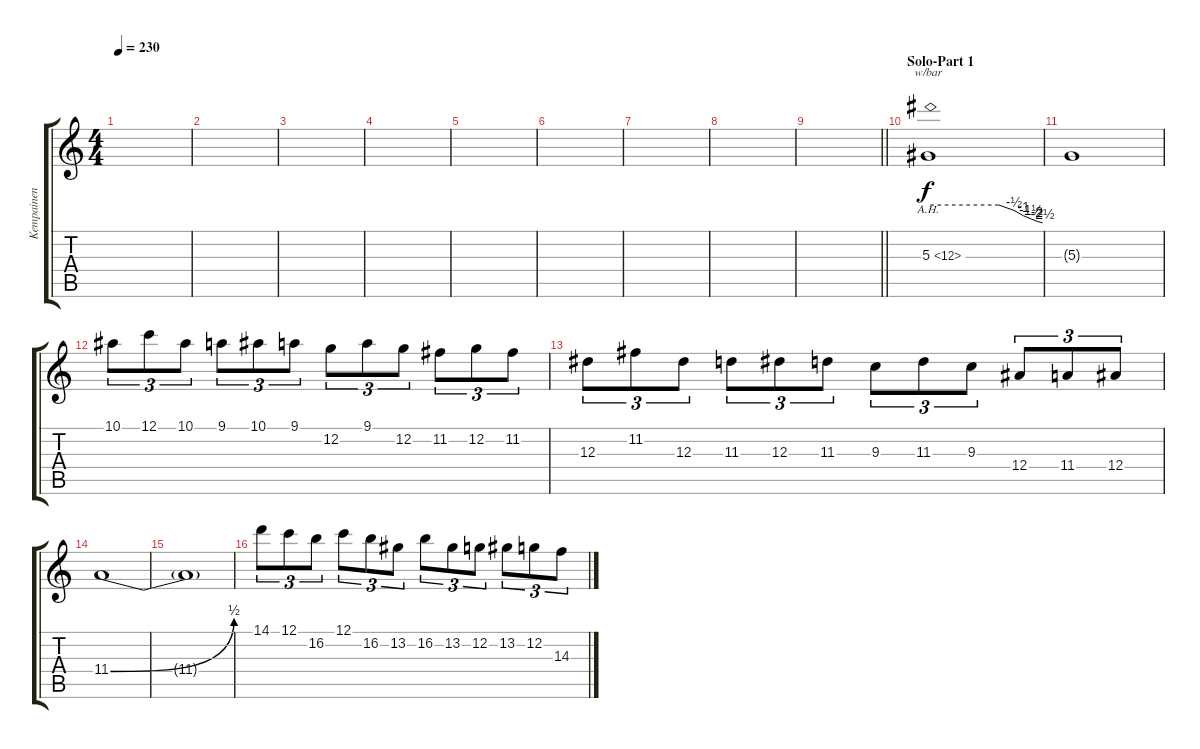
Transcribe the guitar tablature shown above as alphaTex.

\track ("Kempainen Lead" "Kempainen ") {instrument overdrivenguitar}
\staff {score tabs}
\tuning (C4 G3 Eb3 Bb2 F2 C2) {hide}
\ts (4 4)
\tempo 230
\clef g2
\ks c
|
|
|
|
|
|
|
|
\barLineRight lightlight
|
\section ("" "Solo-Part 1")
5.3{ah 7}.1{tbe (custom default 0 0 37 0 45 -2 50 -4 54 -6 57 -8 60 -10)} |
5.3{t}.1 |
10.1.8{tu (3 2)} 12.1.8{tu (3 2)} 10.1.8{tu (3 2)} 9.1.8{tu (3 2)} 10.1.8{tu (3 2)} 9.1.8{tu (3 2)} 12.2.8{tu (3 2)} 9.1.8{tu (3 2)} 12.2.8{tu (3 2)} 11.2.8{tu (3 2)} 12.2.8{tu (3 2)} 11.2.8{tu (3 2)} |
12.3.8{tu (3 2)} 11.2.8{tu (3 2)} 12.3.8{tu (3 2)} 11.3.8{tu (3 2)} 12.3.8{tu (3 2)} 11.3.8{tu (3 2)} 9.3.8{tu (3 2)} 11.3.8{tu (3 2)} 9.3.8{tu (3 2)} 12.4.8{tu (3 2)} 11.4.8{tu (3 2)} 12.4.8{tu (3 2)} |
11.4{be (bend 0 0 60 2)}.1 |
11.4{t}.1 |
14.1.8{tu (3 2)} 12.1.8{tu (3 2)} 16.2.8{tu (3 2)} 12.1.8{tu (3 2)} 16.2.8{tu (3 2)} 13.2.8{tu (3 2)} 16.2.8{tu (3 2)} 13.2.8{tu (3 2)} 12.2.8{tu (3 2)} 13.2.8{tu (3 2)} 12.2.8{tu (3 2)} 14.3.8{tu (3 2)}
